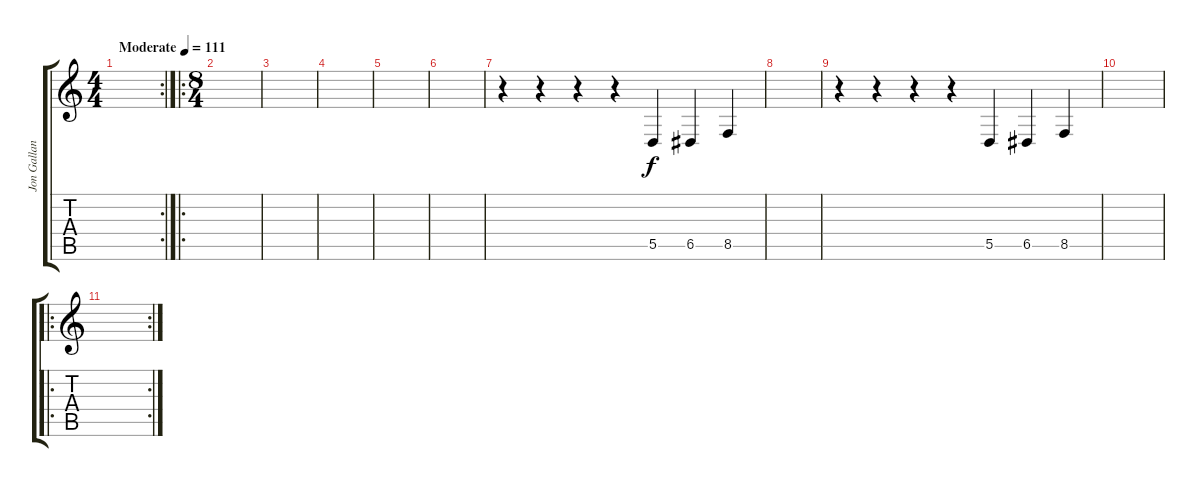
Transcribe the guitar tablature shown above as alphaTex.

\track ("Jon Gallant(Back-Up Vocals 2)" "Jon Gallan") {instrument violin}
\staff {score tabs}
\tuning (E4 B3 G3 D3 A2 E2) {hide}
\rc 2
\ts (4 4)
\tempo (111 "Moderate")
\clef g2
\ks c
|
\ro
\ts (8 4)
|
|
|
|
|
r.4 r.4 r.4 r.4 5.5.4 6.5.4 8.5.4 |
|
r.4 r.4 r.4 r.4 5.5.4 6.5.4 8.5.4 |
|
\ro
\rc 2
